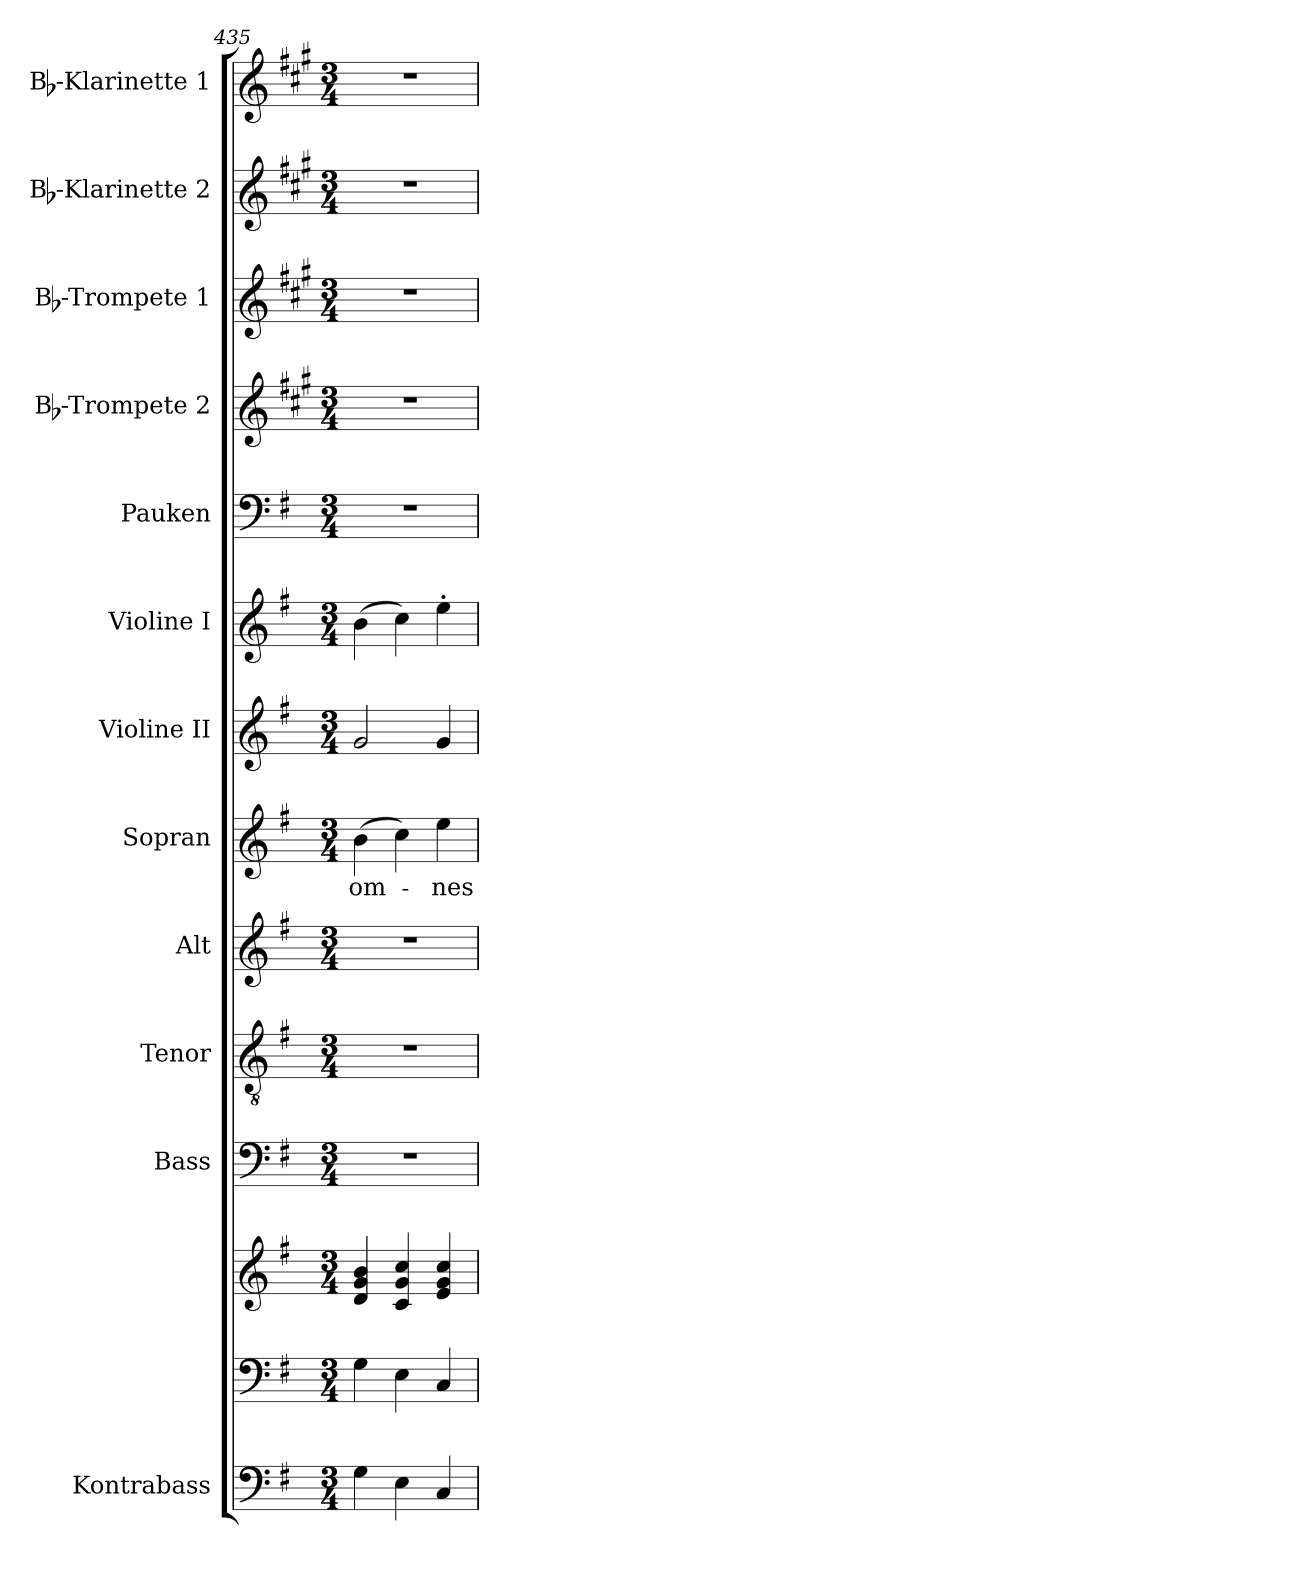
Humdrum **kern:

**kern	**kern	**kern	**kern	**kern	**kern	**kern	**text	**kern	**kern	**kern	**kern	**kern	**kern	**kern
*part13	*part12	*part12	*part11	*part10	*part9	*part8	*part8	*part7	*part6	*part5	*part4	*part3	*part2	*part1
*staff14	*staff13	*staff12	*staff11	*staff10	*staff9	*staff8	*staff8	*staff7	*staff6	*staff5	*staff4	*staff3	*staff2	*staff1
*I"Kontrabass	*	*	*I"Bass	*I"Tenor	*I"Alt	*I"Sopran	*	*I"Violine II	*I"Violine I	*I"Pauken	*I"Bb-Trompete 2	*I"Bb-Trompete 1	*I"Bb-Klarinette 2	*I"Bb-Klarinette 1
*I'Kb.	*	*	*I'B.	*I'T.	*I'A.	*I'S.	*	*I'Vl. II	*I'Vl. I	*I'Pk.	*I'Bb Trp. 2	*I'Bb Trp. 1	*I'Bb Kl. 2	*I'Bb Kl. 1
*clefF4	*clefF4	*clefG2	*clefF4	*clefGv2	*clefG2	*clefG2	*	*clefG2	*clefG2	*clefF4	*clefG2	*clefG2	*clefG2	*clefG2
*ITrd7c12	*	*	*	*	*	*	*	*	*	*	*ITrd1c2	*ITrd1c2	*ITrd1c2	*ITrd1c2
*k[f#]	*k[f#]	*k[f#]	*k[f#]	*k[f#]	*k[f#]	*k[f#]	*	*k[f#]	*k[f#]	*k[f#]	*k[f#]	*k[f#]	*k[f#]	*k[f#]
*G:	*G:	*G:	*G:	*G:	*G:	*G:	*	*G:	*G:	*G:	*G:	*G:	*G:	*G:
*M3/4	*M3/4	*M3/4	*M3/4	*M3/4	*M3/4	*M3/4	*	*M3/4	*M3/4	*M3/4	*M3/4	*M3/4	*M3/4	*M3/4
=435	=435	=435	=435	=435	=435	=435	=435	=435	=435	=435	=435	=435	=435	=435
!	!	!	!	!	!	!	!LO:LY:b	!	!	!	!	!	!	!
4GG\	4G\	4d/ 4g/ 4b/	2.r	2.r	2.r	(>4b\	om-	2g/	(>4b\	2.r	2.r	2.r	2.r	2.r
4EE\	4E\	4c/ 4g/ 4cc/	.	.	.	4cc\)	.	.	4cc\)	.	.	.	.	.
!	!	!	!	!	!	!	!LO:LY:b	!	!	!	!	!	!	!
4CC/	4C/	4e/ 4g/ 4cc/	.	.	.	4ee\	-nes	4g/	4ee'>\	.	.	.	.	.
=	=	=	=	=	=	=	=	=	=	=	=	=	=	=
*-	*-	*-	*-	*-	*-	*-	*-	*-	*-	*-	*-	*-	*-	*-
